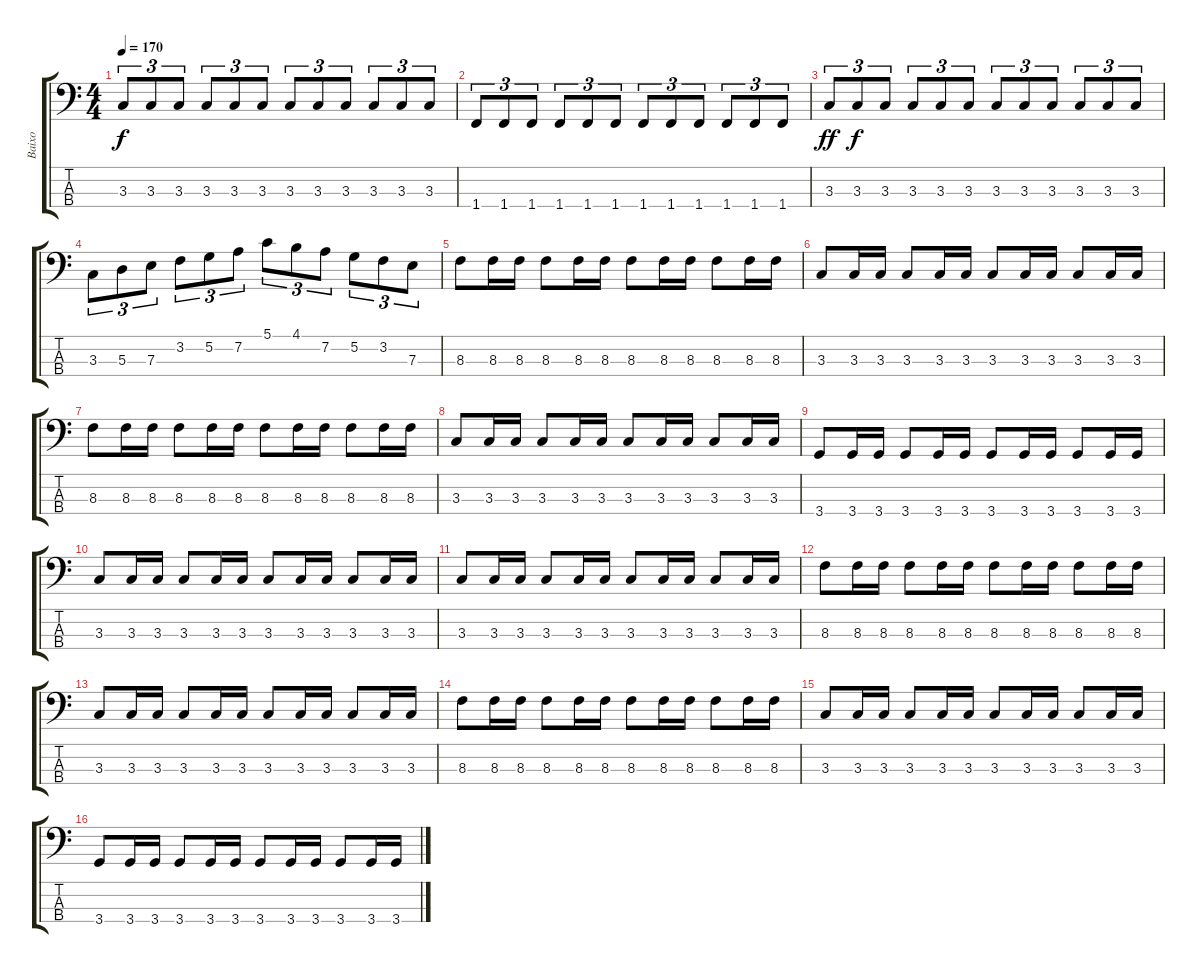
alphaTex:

\track ("Baixo" "Baixo") {instrument electricbassfinger}
\staff {score tabs}
\tuning (G2 D2 A1 E1) {hide}
\ts (4 4)
\tempo 170
\clef f4
\ks c
3.3.8{tu (3 2) dy f} 3.3.8{tu (3 2)} 3.3.8{tu (3 2)} 3.3.8{tu (3 2)} 3.3.8{tu (3 2)} 3.3.8{tu (3 2)} 3.3.8{tu (3 2)} 3.3.8{tu (3 2)} 3.3.8{tu (3 2)} 3.3.8{tu (3 2)} 3.3.8{tu (3 2)} 3.3.8{tu (3 2)} |
1.4.8{tu (3 2)} 1.4.8{tu (3 2)} 1.4.8{tu (3 2)} 1.4.8{tu (3 2)} 1.4.8{tu (3 2)} 1.4.8{tu (3 2)} 1.4.8{tu (3 2)} 1.4.8{tu (3 2)} 1.4.8{tu (3 2)} 1.4.8{tu (3 2)} 1.4.8{tu (3 2)} 1.4.8{tu (3 2)} |
3.3.8{tu (3 2) dy ff} 3.3.8{tu (3 2) dy f} 3.3.8{tu (3 2)} 3.3.8{tu (3 2)} 3.3.8{tu (3 2)} 3.3.8{tu (3 2)} 3.3.8{tu (3 2)} 3.3.8{tu (3 2)} 3.3.8{tu (3 2)} 3.3.8{tu (3 2)} 3.3.8{tu (3 2)} 3.3.8{tu (3 2)} |
3.3.8{tu (3 2)} 5.3.8{tu (3 2)} 7.3.8{tu (3 2)} 3.2.8{tu (3 2)} 5.2.8{tu (3 2)} 7.2.8{tu (3 2)} 5.1.8{tu (3 2)} 4.1.8{tu (3 2)} 7.2.8{tu (3 2)} 5.2.8{tu (3 2)} 3.2.8{tu (3 2)} 7.3.8{tu (3 2)} |
8.3.8 8.3.16 8.3.16 8.3.8 8.3.16 8.3.16 8.3.8 8.3.16 8.3.16 8.3.8 8.3.16 8.3.16 |
3.3.8 3.3.16 3.3.16 3.3.8 3.3.16 3.3.16 3.3.8 3.3.16 3.3.16 3.3.8 3.3.16 3.3.16 |
8.3.8 8.3.16 8.3.16 8.3.8 8.3.16 8.3.16 8.3.8 8.3.16 8.3.16 8.3.8 8.3.16 8.3.16 |
3.3.8 3.3.16 3.3.16 3.3.8 3.3.16 3.3.16 3.3.8 3.3.16 3.3.16 3.3.8 3.3.16 3.3.16 |
3.4.8 3.4.16 3.4.16 3.4.8 3.4.16 3.4.16 3.4.8 3.4.16 3.4.16 3.4.8 3.4.16 3.4.16 |
3.3.8 3.3.16 3.3.16 3.3.8 3.3.16 3.3.16 3.3.8 3.3.16 3.3.16 3.3.8 3.3.16 3.3.16 |
3.3.8 3.3.16 3.3.16 3.3.8 3.3.16 3.3.16 3.3.8 3.3.16 3.3.16 3.3.8 3.3.16 3.3.16 |
8.3.8 8.3.16 8.3.16 8.3.8 8.3.16 8.3.16 8.3.8 8.3.16 8.3.16 8.3.8 8.3.16 8.3.16 |
3.3.8 3.3.16 3.3.16 3.3.8 3.3.16 3.3.16 3.3.8 3.3.16 3.3.16 3.3.8 3.3.16 3.3.16 |
8.3.8 8.3.16 8.3.16 8.3.8 8.3.16 8.3.16 8.3.8 8.3.16 8.3.16 8.3.8 8.3.16 8.3.16 |
3.3.8 3.3.16 3.3.16 3.3.8 3.3.16 3.3.16 3.3.8 3.3.16 3.3.16 3.3.8 3.3.16 3.3.16 |
3.4.8 3.4.16 3.4.16 3.4.8 3.4.16 3.4.16 3.4.8 3.4.16 3.4.16 3.4.8 3.4.16 3.4.16
